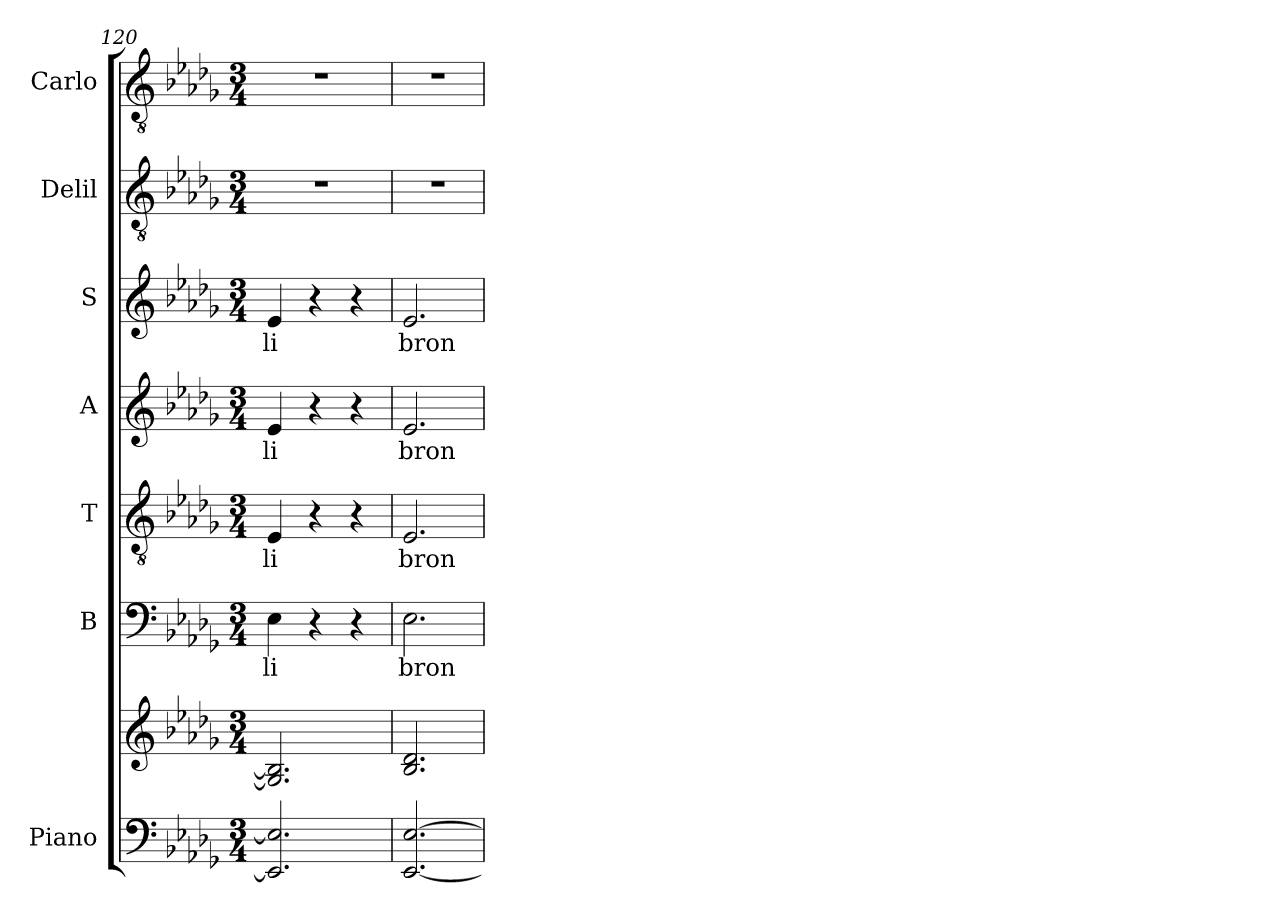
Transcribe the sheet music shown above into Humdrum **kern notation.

**kern	**kern	**kern	**text	**kern	**text	**kern	**text	**kern	**text	**kern	**kern
*part7	*part7	*part6	*part6	*part5	*part5	*part4	*part4	*part3	*part3	*part2	*part1
*staff8	*staff7	*staff6	*staff6	*staff5	*staff5	*staff4	*staff4	*staff3	*staff3	*staff2	*staff1
*I"Piano	*	*I"B	*	*I"T	*	*I"A	*	*I"S	*	*I"Delil	*I"Carlo
*I'Pno	*	*I'B	*	*I'T	*	*I'A	*	*I'S	*	*	*
*clefF4	*clefG2	*clefF4	*	*clefGv2	*	*clefG2	*	*clefG2	*	*clefGv2	*clefGv2
*k[b-e-a-d-g-]	*k[b-e-a-d-g-]	*k[b-e-a-d-g-]	*	*k[b-e-a-d-g-]	*	*k[b-e-a-d-g-]	*	*k[b-e-a-d-g-]	*	*k[b-e-a-d-g-]	*k[b-e-a-d-g-]
*M3/4	*M3/4	*M3/4	*	*M3/4	*	*M3/4	*	*M3/4	*	*M3/4	*M3/4
=120	=120	=120	=120	=120	=120	=120	=120	=120	=120	=120	=120
2.EE-/] 2.E-/]	2.G/] 2.B-/]	4E-\	-li	4E-/	-li	4e-/	-li	4e-/	-li	2.r	2.r
.	.	4r	.	4r	.	4r	.	4r	.	.	.
.	.	4r	.	4r	.	4r	.	4r	.	.	.
=121	=121	=121	=121	=121	=121	=121	=121	=121	=121	=121	=121
[2.EE-/ [2.E-/	2.B-/ 2.d-/	2.E-\	bron-	2.E-/	bron-	2.e-/	bron-	2.e-/	bron-	2.r	2.r
=	=	=	=	=	=	=	=	=	=	=	=
*-	*-	*-	*-	*-	*-	*-	*-	*-	*-	*-	*-
